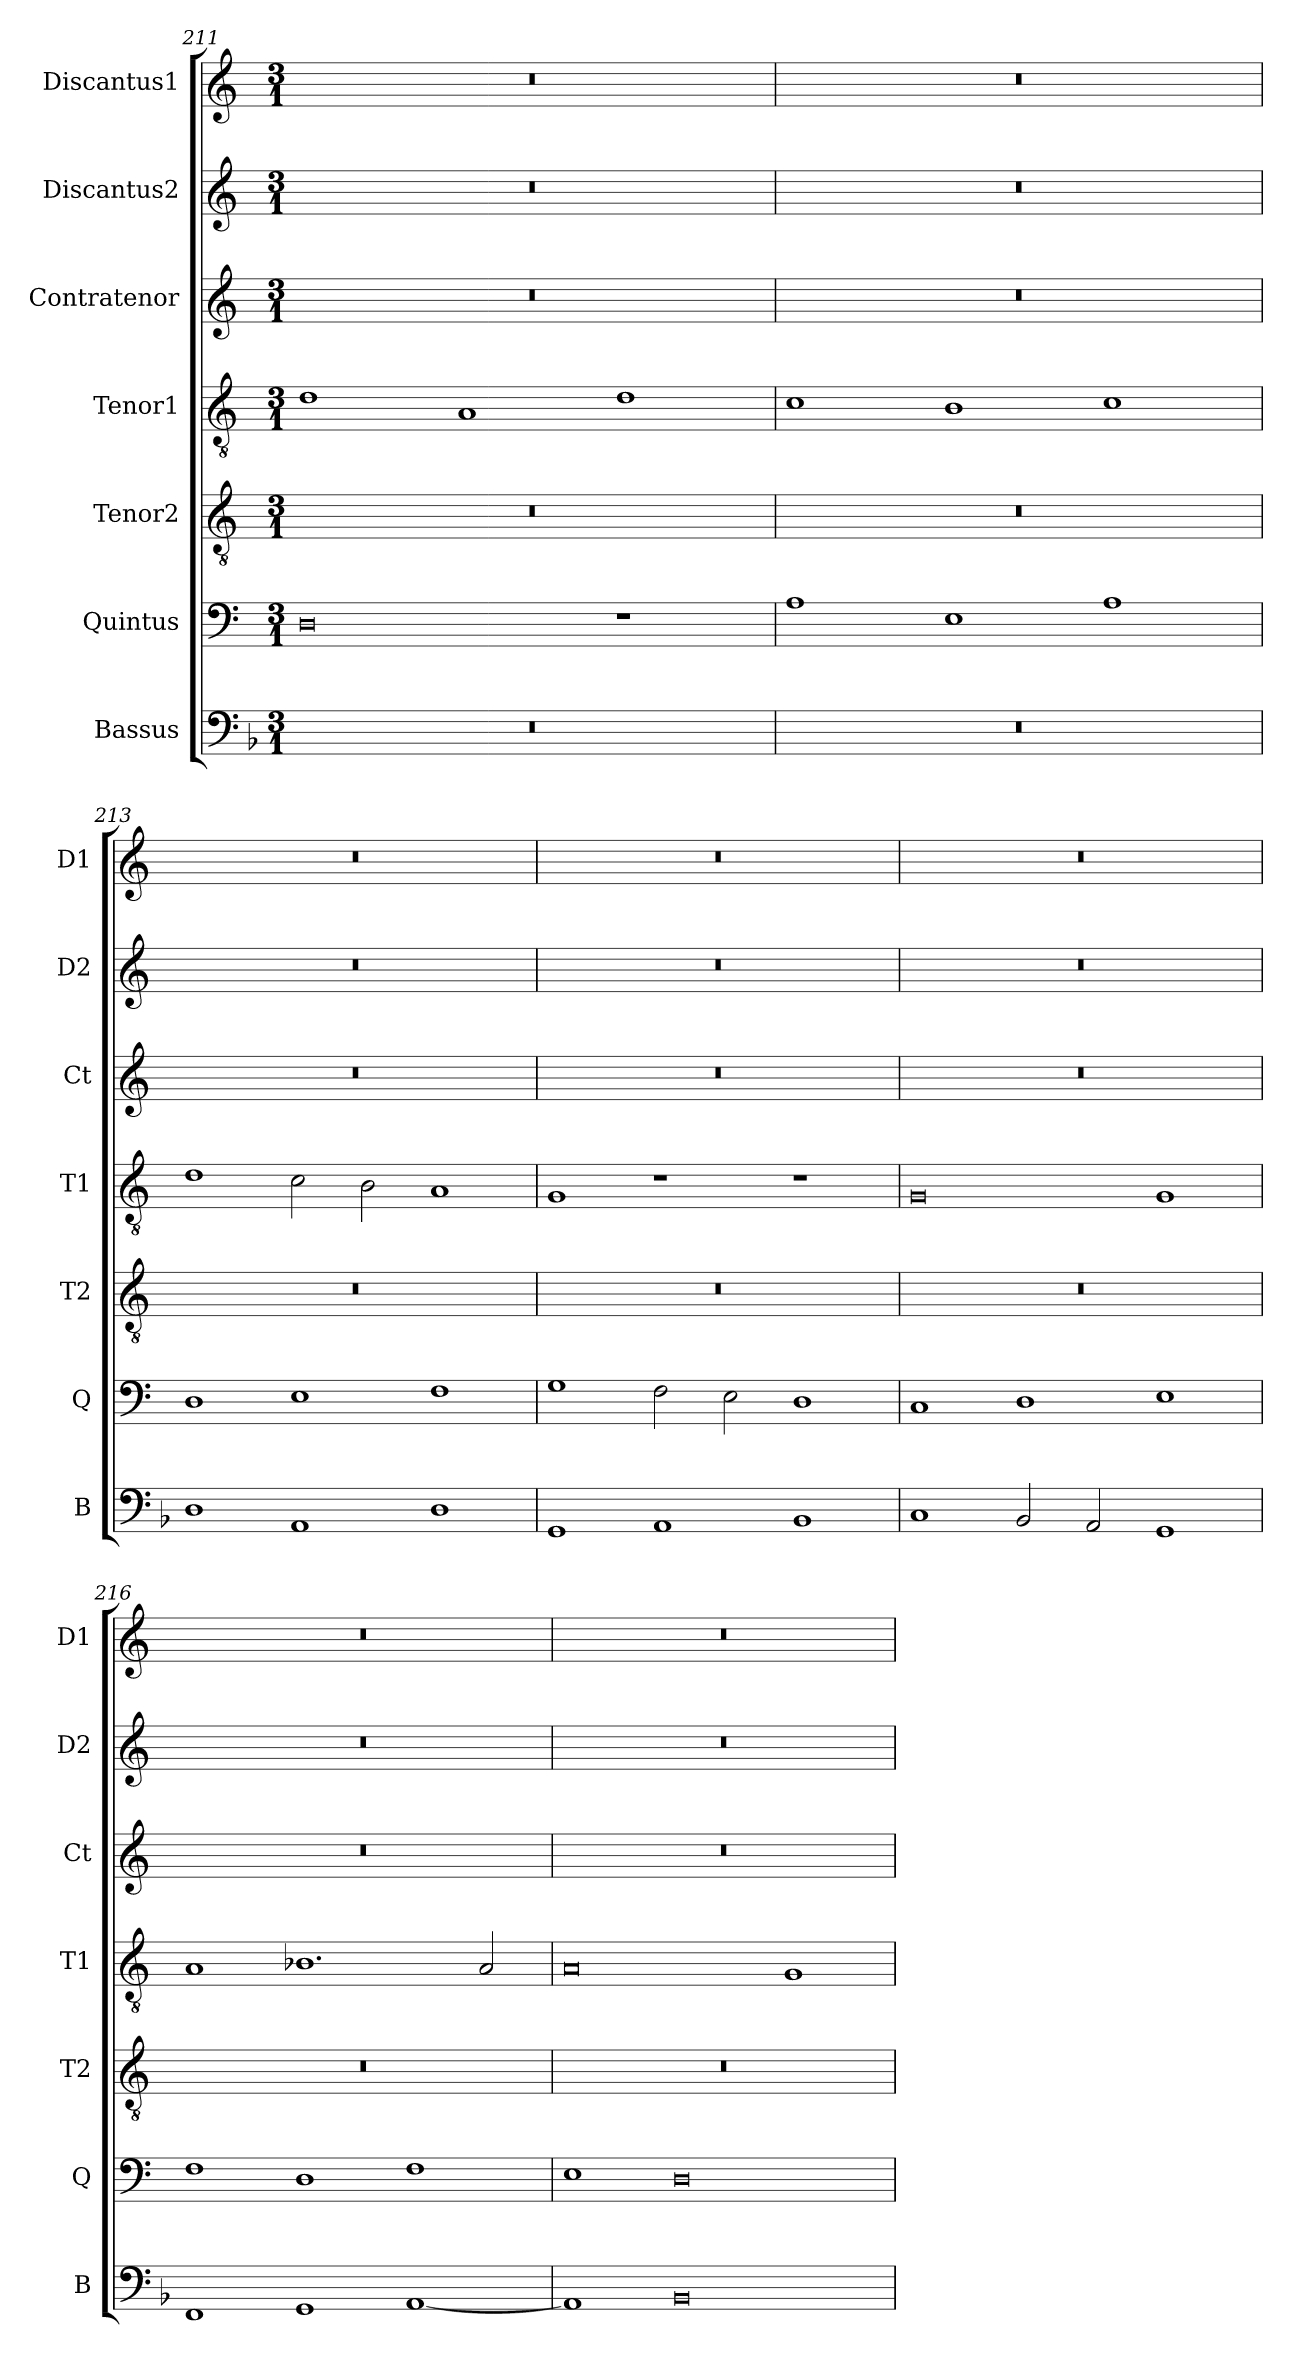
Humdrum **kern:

**kern	**kern	**kern	**kern	**kern	**kern	**kern
*part7	*part6	*part5	*part4	*part3	*part2	*part1
*staff7	*staff6	*staff5	*staff4	*staff3	*staff2	*staff1
*I"Bassus	*I"Quintus	*I"Tenor2	*I"Tenor1	*I"Contratenor	*I"Discantus2	*I"Discantus1
*I'B	*I'Q	*I'T2	*I'T1	*I'Ct	*I'D2	*I'D1
*clefF4	*clefF4	*clefGv2	*clefGv2	*clefG2	*clefG2	*clefG2
*k[b-]	*k[]	*k[]	*k[]	*k[]	*k[]	*k[]
*M3/1	*M3/1	*M3/1	*M3/1	*M3/1	*M3/1	*M3/1
=211	=211	=211	=211	=211	=211	=211
0.r	0D	0.r	1d	0.r	0.r	0.r
.	.	.	1A	.	.	.
.	1r	.	1d	.	.	.
=212	=212	=212	=212	=212	=212	=212
0.r	1A	0.r	1c	0.r	0.r	0.r
.	1E	.	1B	.	.	.
.	1A	.	1c	.	.	.
=213	=213	=213	=213	=213	=213	=213
1D	1D	0.r	1d	0.r	0.r	0.r
1AA	1E	.	2c\	.	.	.
.	.	.	2B\	.	.	.
1D	1F	.	1A	.	.	.
=214	=214	=214	=214	=214	=214	=214
1GG	1G	0.r	1G	0.r	0.r	0.r
1AA	2F\	.	1r	.	.	.
.	2E\	.	.	.	.	.
1BB-	1D	.	1r	.	.	.
=215	=215	=215	=215	=215	=215	=215
1C	1C	0.r	0G	0.r	0.r	0.r
2BB-/	1D	.	.	.	.	.
2AA/	.	.	.	.	.	.
1GG	1E	.	1G	.	.	.
=216	=216	=216	=216	=216	=216	=216
1FF	1F	0.r	1A	0.r	0.r	0.r
1GG	1D	.	1.B-X	.	.	.
[1AA	1F	.	.	.	.	.
.	.	.	2A/	.	.	.
=217	=217	=217	=217	=217	=217	=217
1AA]	1E	0.r	0A	0.r	0.r	0.r
0BB-	0D	.	.	.	.	.
.	.	.	1G	.	.	.
=	=	=	=	=	=	=
*-	*-	*-	*-	*-	*-	*-
